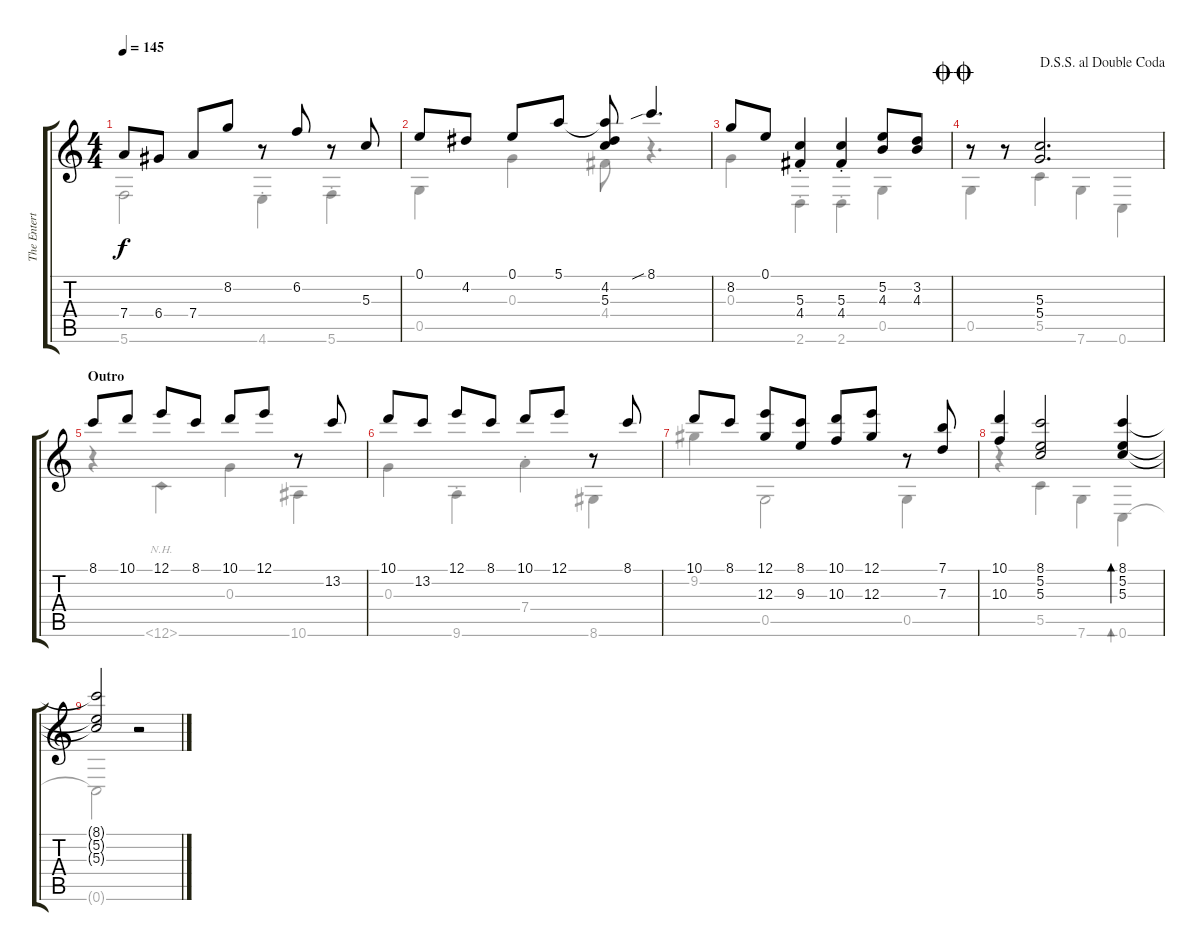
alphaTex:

\track ("The Entertainer" "The Entert") {instrument acousticguitarnylon}
\staff {score tabs}
\tuning (E4 B3 G3 D3 G2 C2) {hide}
\voice
\ts (4 4)
\tempo 145
\clef g2
\ks c
7.4.8{dy f} 6.4.8 7.4.8 8.2.8 r.8 6.2.8 r.8 5.3.8 |
0.1.8 4.2.8 0.1.8 5.1.8 (5.1{t} 4.2 5.3).8 8.1{sib}.4{d} |
8.2.8 0.1.8 (5.3{st} 4.4{st}).4 (5.3{st} 4.4{st}).4 (5.2 4.3).8 (3.2 4.3).8 |
\jump doublecoda
\jump dalsegnosegnoaldoublecoda
r.8 r.8 (5.3 5.4).2{d} |
\section ("" "Outro")
8.1.8 10.1.8 12.1.8 8.1.8 10.1.8 12.1.8 r.8 13.2.8 |
10.1.8 13.2.8 12.1.8 8.1.8 10.1.8 12.1.8 r.8 8.1.8 |
10.1.8 8.1.8 (12.1 12.3).8 (8.1 9.3).8 (10.1 10.3).8 (12.1 12.3).8 r.8 (7.1 7.3).8 |
(10.1 10.3).4 (8.1 5.2 5.3).2 (8.1 5.2 5.3).4{bd 30} |
(8.1{t} 5.2{t} 5.3{t}).2 r.2
\voice
\clef g2
\ottava regular
\simile none
\ks c
5.6.2{dy f} 4.6{st}.4 5.6{st}.4 |
0.5.4 0.3.4 4.4.8 r.4{d} |
0.3.4 2.6{st}.4 2.6{st}.4 0.5.4 |
0.5.4 5.5.4 7.6.4 0.6.4 |
r.4 12.6{nh}.4 0.3.4 10.6.4 |
0.3.4 9.6{st}.4 7.4{st}.4 8.6.4 |
9.2.4 0.5.2 0.5.4 |
r.4 5.5.4 7.6.4 0.6.4{bd 30} |
0.6{t}.2 r.2
